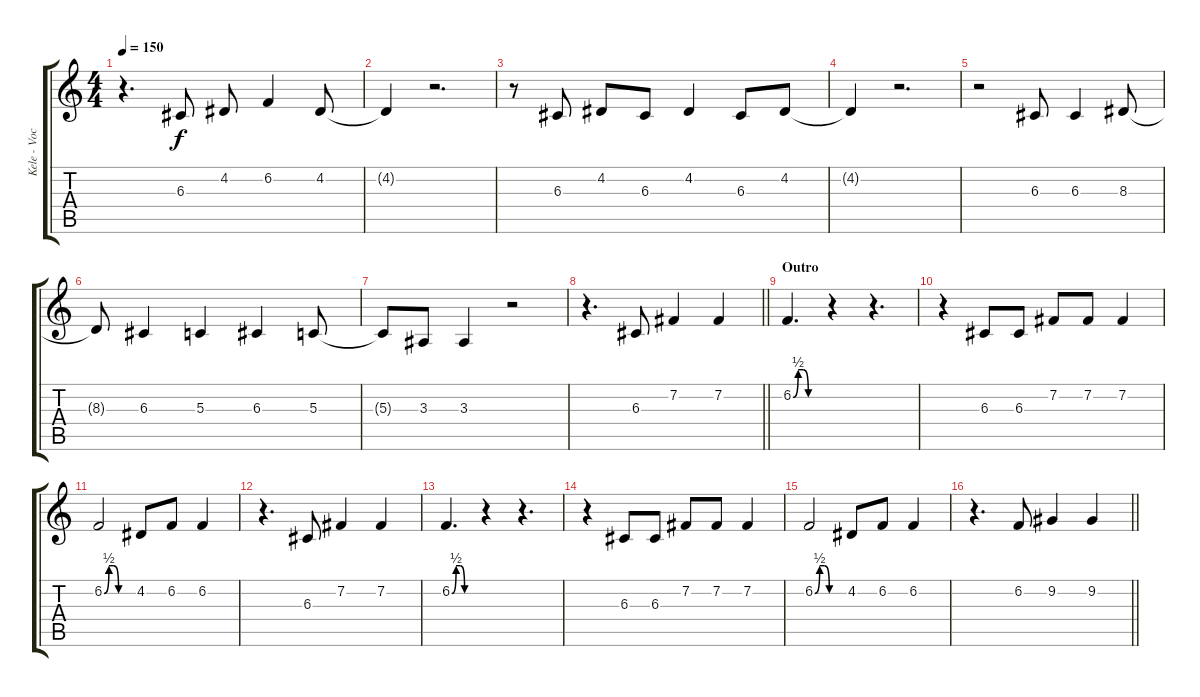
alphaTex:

\track ("Kele - Vocals" "Kele - Voc") {instrument tenorsax}
\staff {score tabs}
\tuning (E4 B3 G3 D3 A2 E2) {hide}
\ts (4 4)
\tempo 150
\clef g2
\ks c
r.4{d dy f} 6.3.8 4.2.8 6.2.4 4.2.8 |
4.2{t}.4 r.2{d} |
r.8 6.3.8 4.2.8 6.3.8 4.2.4 6.3.8 4.2.8 |
4.2{t}.4 r.2{d} |
r.2 6.3.8 6.3.4 8.3.8 |
8.3{t}.8 6.3.4 5.3.4 6.3.4 5.3.8 |
5.3{t}.8 3.3.8 3.3.4 r.2 |
\barLineRight lightlight
r.4{d} 6.3.8 7.2.4 7.2.4 |
\section ("" "Outro")
6.2{be (custom 0 0 10 2 20 2 30 0 60 0)}.4{d} r.4 r.4{d} |
r.4 6.3.8 6.3.8 7.2.8 7.2.8 7.2.4 |
6.2{be (custom 0 0 10 2 20 2 30 0 60 0)}.2 4.2.8 6.2.8 6.2.4 |
r.4{d} 6.3.8 7.2.4 7.2.4 |
6.2{be (custom 0 0 10 2 20 2 30 0 60 0)}.4{d} r.4 r.4{d} |
r.4 6.3.8 6.3.8 7.2.8 7.2.8 7.2.4 |
6.2{be (custom 0 0 10 2 20 2 30 0 60 0)}.2 4.2.8 6.2.8 6.2.4 |
\barLineRight lightlight
r.4{d} 6.2.8 9.2.4 9.2.4
